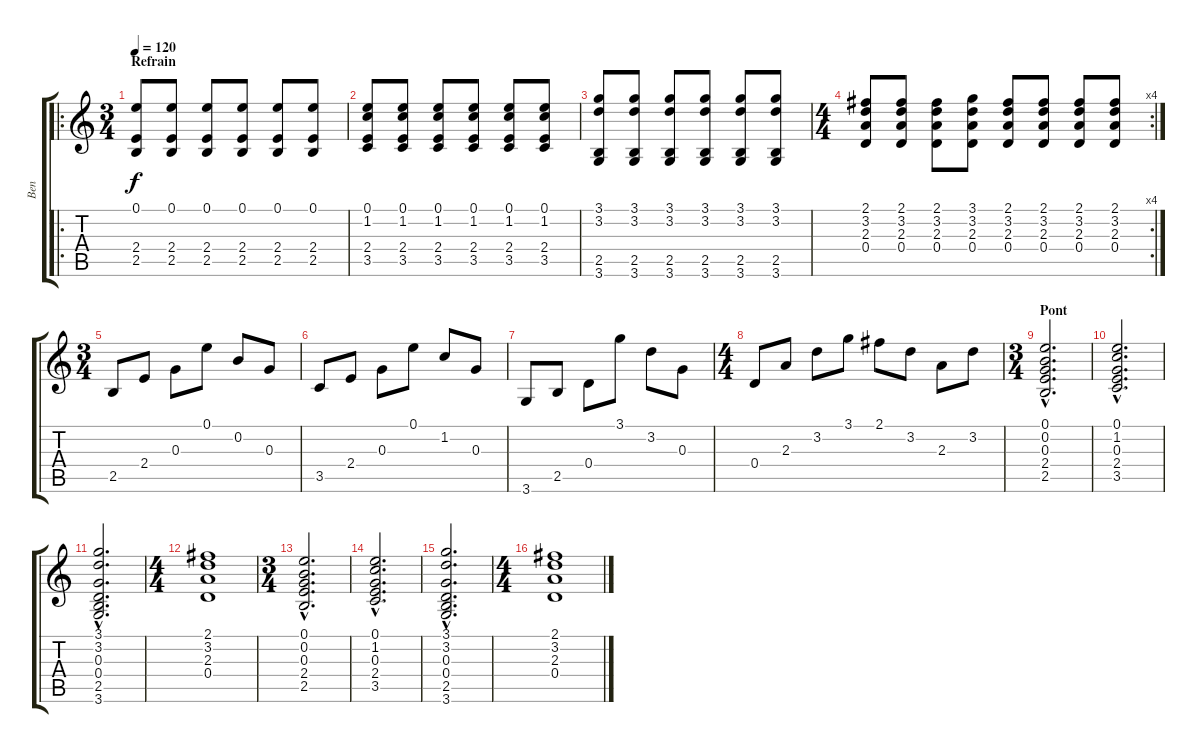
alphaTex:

\track ("Ben" "Ben") {instrument electricguitarclean}
\staff {score tabs}
\tuning (E4 B3 G3 D3 A2 E2) {hide}
\ro
\ts (3 4)
\section ("" "Refrain")
\tempo 120
\clef g2
\ks c
(0.1 2.4 2.5).8{dy f} (0.1 2.4 2.5).8 (0.1 2.4 2.5).8 (0.1 2.4 2.5).8 (0.1 2.4 2.5).8 (0.1 2.4 2.5).8 |
(0.1 1.2 2.4 3.5).8 (0.1 1.2 2.4 3.5).8 (0.1 1.2 2.4 3.5).8 (0.1 1.2 2.4 3.5).8 (0.1 1.2 2.4 3.5).8 (0.1 1.2 2.4 3.5).8 |
(3.1 3.2 2.5 3.6).8 (3.1 3.2 2.5 3.6).8 (3.1 3.2 2.5 3.6).8 (3.1 3.2 2.5 3.6).8 (3.1 3.2 2.5 3.6).8 (3.1 3.2 2.5 3.6).8 |
\rc 4
\ts (4 4)
(2.1 3.2 2.3 0.4).8 (2.1 3.2 2.3 0.4).8 (2.1 3.2 2.3 0.4).8 (3.1 3.2 2.3 0.4).8 (2.1 3.2 2.3 0.4).8 (2.1 3.2 2.3 0.4).8 (2.1 3.2 2.3 0.4).8 (2.1 3.2 2.3 0.4).8 |
\ts (3 4)
2.5.8 2.4.8 0.3.8 0.1.8 0.2.8 0.3.8 |
3.5.8 2.4.8 0.3.8 0.1.8 1.2.8 0.3.8 |
3.6.8 2.5.8 0.4.8 3.1.8 3.2.8 0.3.8 |
\ts (4 4)
0.4.8 2.3.8 3.2.8 3.1.8 2.1.8 3.2.8 2.3.8 3.2.8 |
\ts (3 4)
\section ("" "Pont")
(0.1{hac} 0.2{hac} 0.3{hac} 2.4{hac} 2.5{hac}).2{d} |
(0.1{hac} 1.2{hac} 0.3{hac} 2.4{hac} 3.5{hac}).2{d} |
(3.1{hac} 3.2{hac} 0.3{hac} 0.4{hac} 2.5{hac} 3.6{hac}).2{d} |
\ts (4 4)
(2.1 3.2 2.3 0.4).1 |
\ts (3 4)
(0.1{hac} 0.2{hac} 0.3{hac} 2.4{hac} 2.5{hac}).2{d} |
(0.1{hac} 1.2{hac} 0.3{hac} 2.4{hac} 3.5{hac}).2{d} |
(3.1{hac} 3.2{hac} 0.3{hac} 0.4{hac} 2.5{hac} 3.6{hac}).2{d} |
\ts (4 4)
(2.1 3.2 2.3 0.4).1
